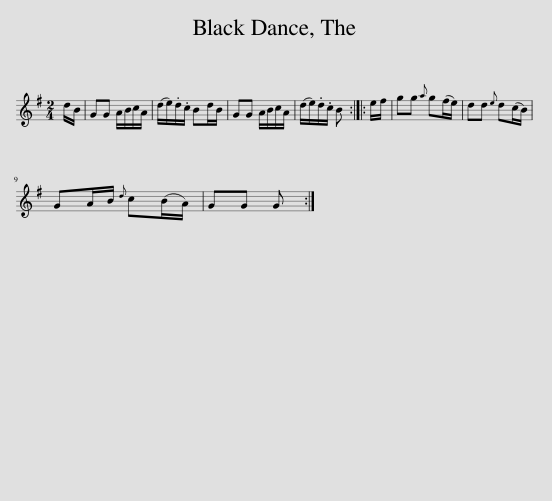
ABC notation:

X:1
L:1/8
M:2/4
I:linebreak $
K:G
V:1 treble
V:1
 d/B/ | GG A/B/c/A/ | (d/e/).d/.c/ Bd/B/ | GG A/B/c/A/ | (d/e/).d/.c/ B :: %5
 e/f/ | gg{a} g(f/e/) | dd{e} d(c/B/) |$ GA/B/{d} c(B/A/) | GG G :| %10
